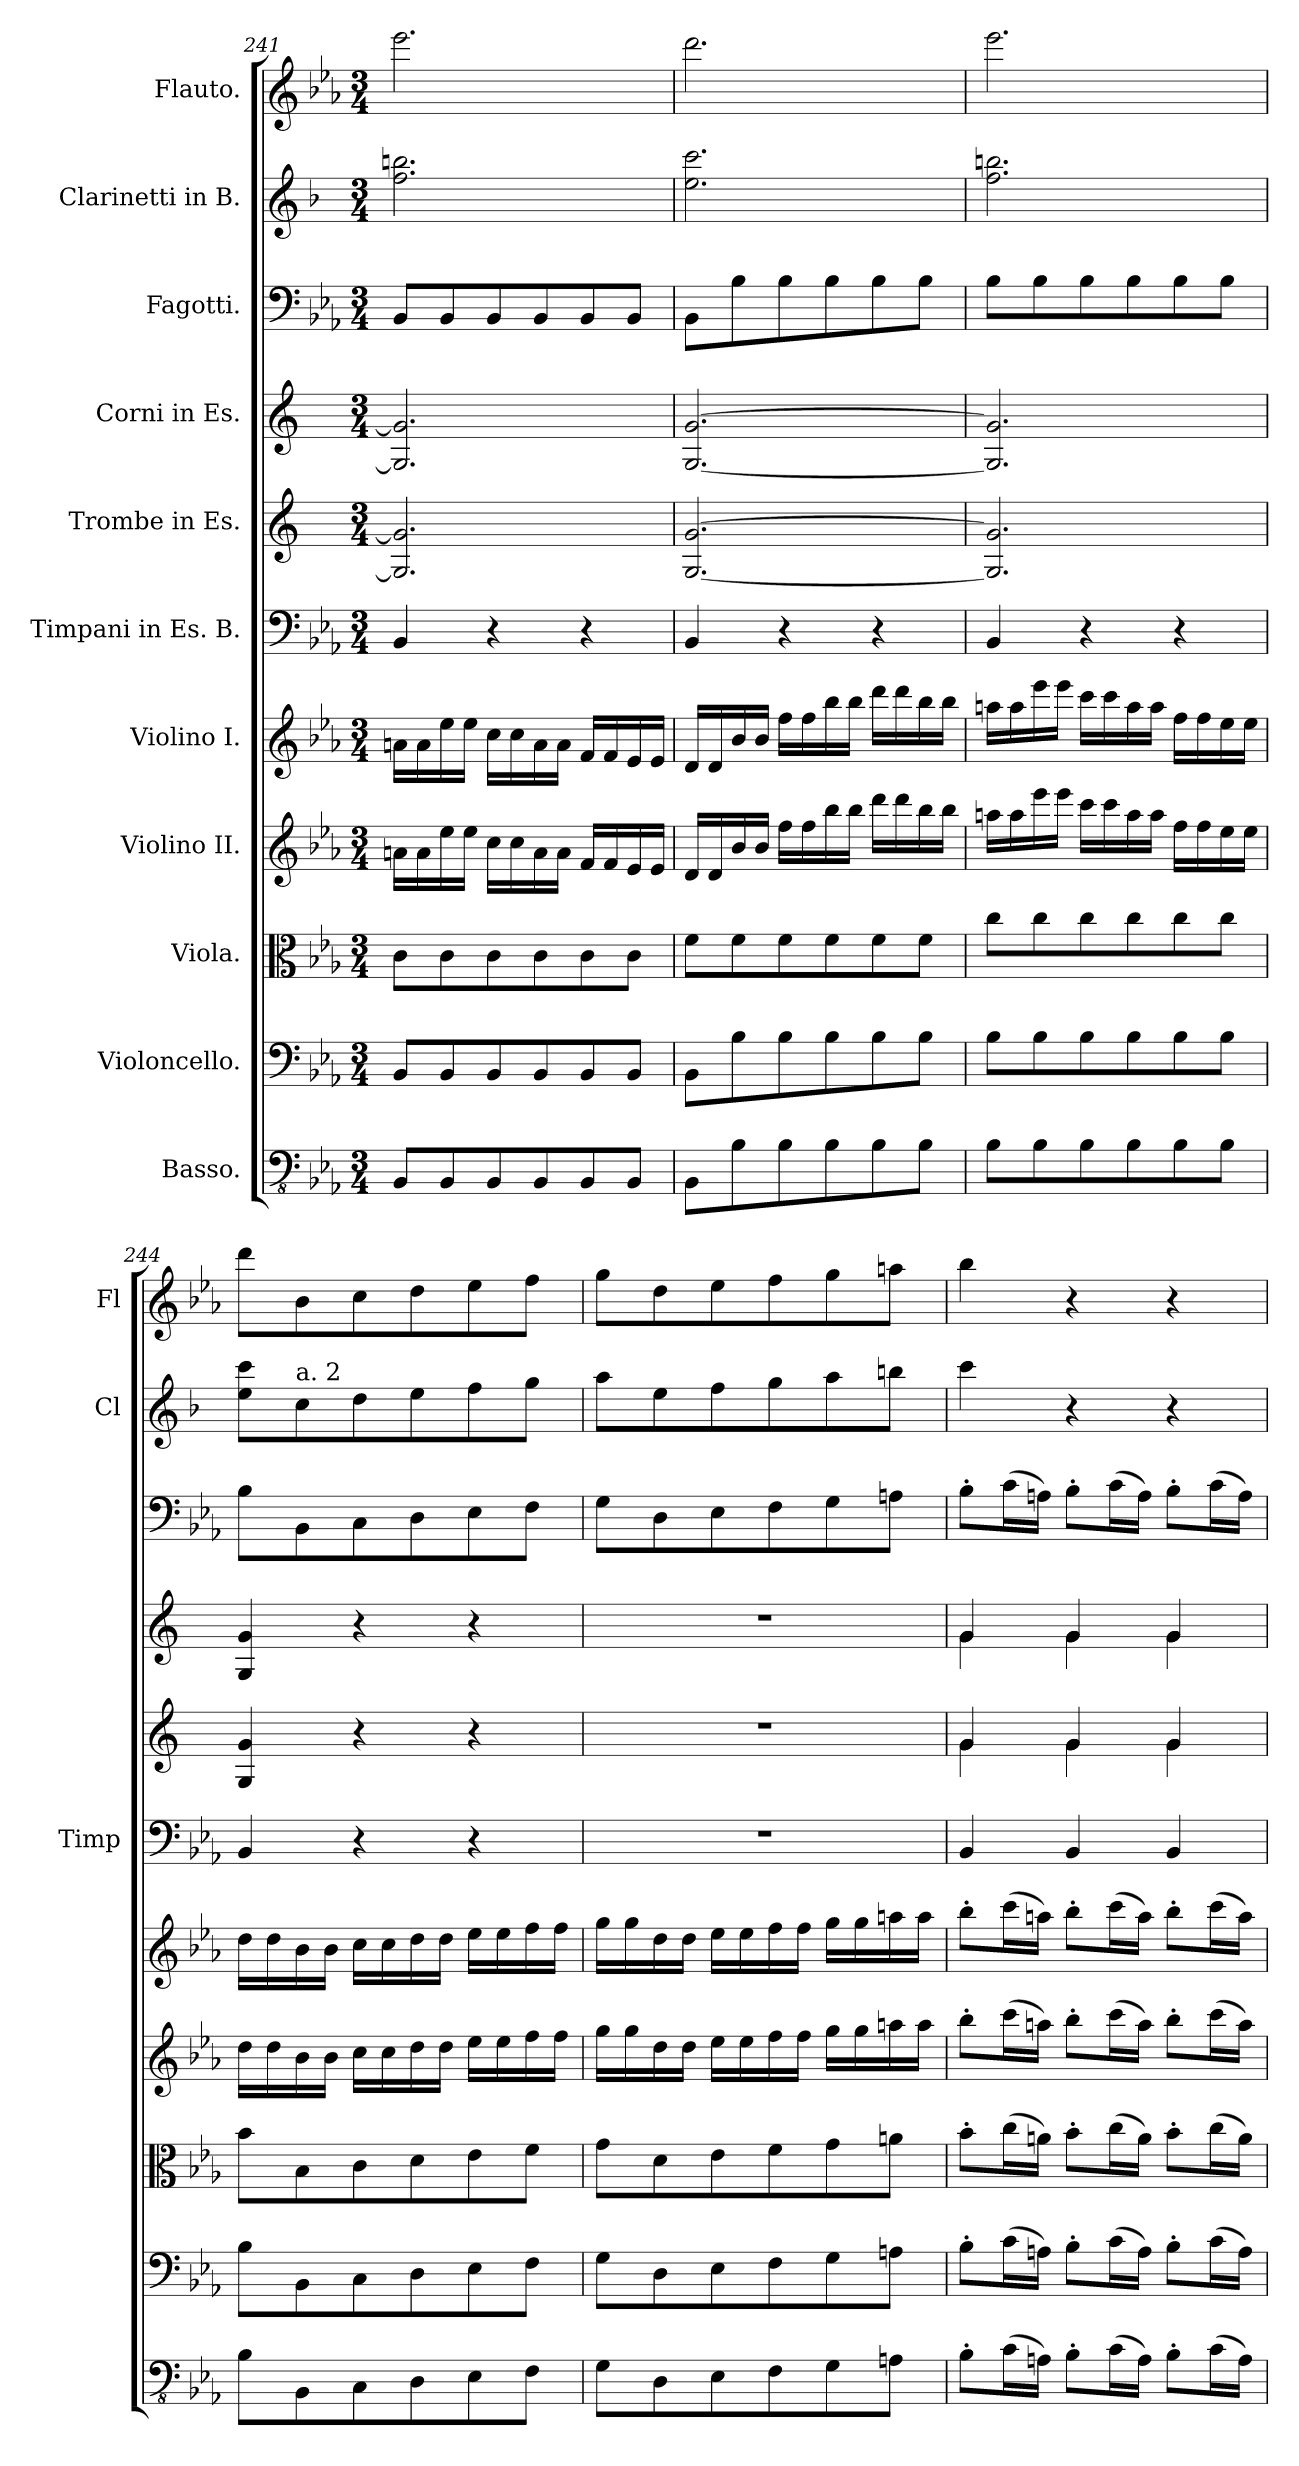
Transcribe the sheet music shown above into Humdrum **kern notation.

**kern	**kern	**kern	**kern	**kern	**kern	**kern	**kern	**kern	**kern	**kern
*part11	*part10	*part9	*part8	*part7	*part6	*part5	*part4	*part3	*part2	*part1
*staff11	*staff10	*staff9	*staff8	*staff7	*staff6	*staff5	*staff4	*staff3	*staff2	*staff1
*I"Basso.	*I"Violoncello.	*I"Viola.	*I"Violino II.	*I"Violino I.	*I"Timpani in Es. B.	*I"Trombe in Es.	*I"Corni in Es.	*I"Fagotti.	*I"Clarinetti in B.	*I"Flauto.
*	*	*	*	*	*I'Timp	*	*	*	*I'Cl	*I'Fl
!!LO:PB:g=z
*clefFv4	*clefF4	*clefC3	*clefG2	*clefG2	*clefF4	*clefG2	*clefG2	*clefF4	*clefG2	*clefG2
*	*	*	*	*	*	*ITrd-2c-3	*ITrd5c9	*	*ITrd1c2	*
*k[b-e-a-]	*k[b-e-a-]	*k[b-e-a-]	*k[b-e-a-]	*k[b-e-a-]	*k[b-e-a-]	*k[b-e-a-]	*k[b-e-a-]	*k[b-e-a-]	*k[b-e-a-]	*k[b-e-a-]
*M3/4	*M3/4	*M3/4	*M3/4	*M3/4	*M3/4	*M3/4	*M3/4	*M3/4	*M3/4	*M3/4
=241	=241	=241	=241	=241	=241	=241	=241	=241	=241	=241
8BBB-/L	8BB-/L	8c\L	16an\LL	16an\LL	4BB-/	2.B-/] 2.b-/]	2.BB-/] 2.B-/]	8BB-/L	2.ee-\ 2.aan\	2.eee-\
.	.	.	16a\	16a\	.	.	.	.	.	.
8BBB-/	8BB-/	8c\	16ee-\	16ee-\	.	.	.	8BB-/	.	.
.	.	.	16ee-\JJ	16ee-\JJ	.	.	.	.	.	.
8BBB-/	8BB-/	8c\	16cc\LL	16cc\LL	4r	.	.	8BB-/	.	.
.	.	.	16cc\	16cc\	.	.	.	.	.	.
8BBB-/	8BB-/	8c\	16a\	16a\	.	.	.	8BB-/	.	.
.	.	.	16a\JJ	16a\JJ	.	.	.	.	.	.
8BBB-/	8BB-/	8c\	16f/LL	16f/LL	4r	.	.	8BB-/	.	.
.	.	.	16f/	16f/	.	.	.	.	.	.
8BBB-/J	8BB-/J	8c\J	16e-/	16e-/	.	.	.	8BB-/J	.	.
.	.	.	16e-/JJ	16e-/JJ	.	.	.	.	.	.
=242	=242	=242	=242	=242	=242	=242	=242	=242	=242	=242
8BBB-\L	8BB-\L	8f\L	16d/LL	16d/LL	4BB-/	[2.B-/ [2.b-/	[2.BB-/ [2.B-/	8BB-\L	2.dd\ 2.bb-\	2.ddd\
.	.	.	16d/	16d/	.	.	.	.	.	.
8BB-\	8B-\	8f\	16b-/	16b-/	.	.	.	8B-\	.	.
.	.	.	16b-/JJ	16b-/JJ	.	.	.	.	.	.
8BB-\	8B-\	8f\	16ff\LL	16ff\LL	4r	.	.	8B-\	.	.
.	.	.	16ff\	16ff\	.	.	.	.	.	.
8BB-\	8B-\	8f\	16bb-\	16bb-\	.	.	.	8B-\	.	.
.	.	.	16bb-\JJ	16bb-\JJ	.	.	.	.	.	.
8BB-\	8B-\	8f\	16ddd\LL	16ddd\LL	4r	.	.	8B-\	.	.
.	.	.	16ddd\	16ddd\	.	.	.	.	.	.
8BB-\J	8B-\J	8f\J	16bb-\	16bb-\	.	.	.	8B-\J	.	.
.	.	.	16bb-\JJ	16bb-\JJ	.	.	.	.	.	.
=243	=243	=243	=243	=243	=243	=243	=243	=243	=243	=243
8BB-\L	8B-\L	8cc\L	16aan\LL	16aan\LL	4BB-/	2.B-/] 2.b-/]	2.BB-/] 2.B-/]	8B-\L	2.ee-\ 2.aan\	2.eee-\
.	.	.	16aa\	16aa\	.	.	.	.	.	.
8BB-\	8B-\	8cc\	16eee-\	16eee-\	.	.	.	8B-\	.	.
.	.	.	16eee-\JJ	16eee-\JJ	.	.	.	.	.	.
8BB-\	8B-\	8cc\	16ccc\LL	16ccc\LL	4r	.	.	8B-\	.	.
.	.	.	16ccc\	16ccc\	.	.	.	.	.	.
8BB-\	8B-\	8cc\	16aa\	16aa\	.	.	.	8B-\	.	.
.	.	.	16aa\JJ	16aa\JJ	.	.	.	.	.	.
8BB-\	8B-\	8cc\	16ff\LL	16ff\LL	4r	.	.	8B-\	.	.
.	.	.	16ff\	16ff\	.	.	.	.	.	.
8BB-\J	8B-\J	8cc\J	16ee-\	16ee-\	.	.	.	8B-\J	.	.
.	.	.	16ee-\JJ	16ee-\JJ	.	.	.	.	.	.
=244	=244	=244	=244	=244	=244	=244	=244	=244	=244	=244
8BB-\L	8B-\L	8b-\L	16dd\LL	16dd\LL	4BB-/	4B-/ 4b-/	4BB-/ 4B-/	8B-\L	8dd\ 8bb-\L	8ddd\L
.	.	.	16dd\	16dd\	.	.	.	.	.	.
!	!	!	!	!	!	!	!	!	!LO:TX:a:t=a. 2	!
8BBB-\	8BB-\	8B-\	16b-\	16b-\	.	.	.	8BB-\	8b-\	8b-\
.	.	.	16b-\JJ	16b-\JJ	.	.	.	.	.	.
8CC\	8C\	8c\	16cc\LL	16cc\LL	4r	4r	4r	8C\	8cc\	8cc\
.	.	.	16cc\	16cc\	.	.	.	.	.	.
8DD\	8D\	8d\	16dd\	16dd\	.	.	.	8D\	8dd\	8dd\
.	.	.	16dd\JJ	16dd\JJ	.	.	.	.	.	.
8EE-\	8E-\	8e-\	16ee-\LL	16ee-\LL	4r	4r	4r	8E-\	8ee-\	8ee-\
.	.	.	16ee-\	16ee-\	.	.	.	.	.	.
8FF\J	8F\J	8f\J	16ff\	16ff\	.	.	.	8F\J	8ff\J	8ff\J
.	.	.	16ff\JJ	16ff\JJ	.	.	.	.	.	.
=245	=245	=245	=245	=245	=245	=245	=245	=245	=245	=245
8GG\L	8G\L	8g\L	16gg\LL	16gg\LL	2.r	2.r	2.r	8G\L	8gg\L	8gg\L
.	.	.	16gg\	16gg\	.	.	.	.	.	.
8DD\	8D\	8d\	16dd\	16dd\	.	.	.	8D\	8dd\	8dd\
.	.	.	16dd\JJ	16dd\JJ	.	.	.	.	.	.
8EE-\	8E-\	8e-\	16ee-\LL	16ee-\LL	.	.	.	8E-\	8ee-\	8ee-\
.	.	.	16ee-\	16ee-\	.	.	.	.	.	.
8FF\	8F\	8f\	16ff\	16ff\	.	.	.	8F\	8ff\	8ff\
.	.	.	16ff\JJ	16ff\JJ	.	.	.	.	.	.
8GG\	8G\	8g\	16gg\LL	16gg\LL	.	.	.	8G\	8gg\	8gg\
.	.	.	16gg\	16gg\	.	.	.	.	.	.
8AAn\J	8An\J	8an\J	16aan\	16aan\	.	.	.	8An\J	8aan\J	8aan\J
.	.	.	16aa\JJ	16aa\JJ	.	.	.	.	.	.
=246	=246	=246	=246	=246	=246	=246	=246	=246	=246	=246
*	*	*	*	*	*	*^	*^	*	*	*
8BB-'\L	8B-'\L	8b-'\L	8bb-'\L	8bb-'\L	4BB-/	4b-/	4b-\	4B-/	4B-\	8B-'\L	4bb-\	4bb-\
(>16C\L	(>16c\L	(>16cc\L	(>16ccc\L	(>16ccc\L	.	.	.	.	.	(>16c\L	.	.
16AAn\JJ)	16An\JJ)	16an\JJ)	16aan\JJ)	16aan\JJ)	.	.	.	.	.	16An\JJ)	.	.
8BB-'\L	8B-'\L	8b-'\L	8bb-'\L	8bb-'\L	4BB-/	4b-/	4b-\	4B-/	4B-\	8B-'\L	4r	4r
(>16C\L	(>16c\L	(>16cc\L	(>16ccc\L	(>16ccc\L	.	.	.	.	.	(>16c\L	.	.
16AA\JJ)	16A\JJ)	16a\JJ)	16aa\JJ)	16aa\JJ)	.	.	.	.	.	16A\JJ)	.	.
8BB-'\L	8B-'\L	8b-'\L	8bb-'\L	8bb-'\L	4BB-/	4b-/	4b-\	4B-/	4B-\	8B-'\L	4r	4r
(>16C\L	(>16c\L	(>16cc\L	(>16ccc\L	(>16ccc\L	.	.	.	.	.	(>16c\L	.	.
16AA\JJ)	16A\JJ)	16a\JJ)	16aa\JJ)	16aa\JJ)	.	.	.	.	.	16A\JJ)	.	.
*	*	*	*	*	*	*v	*v	*	*	*	*	*
*	*	*	*	*	*	*	*v	*v	*	*	*
=	=	=	=	=	=	=	=	=	=	=
*-	*-	*-	*-	*-	*-	*-	*-	*-	*-	*-
